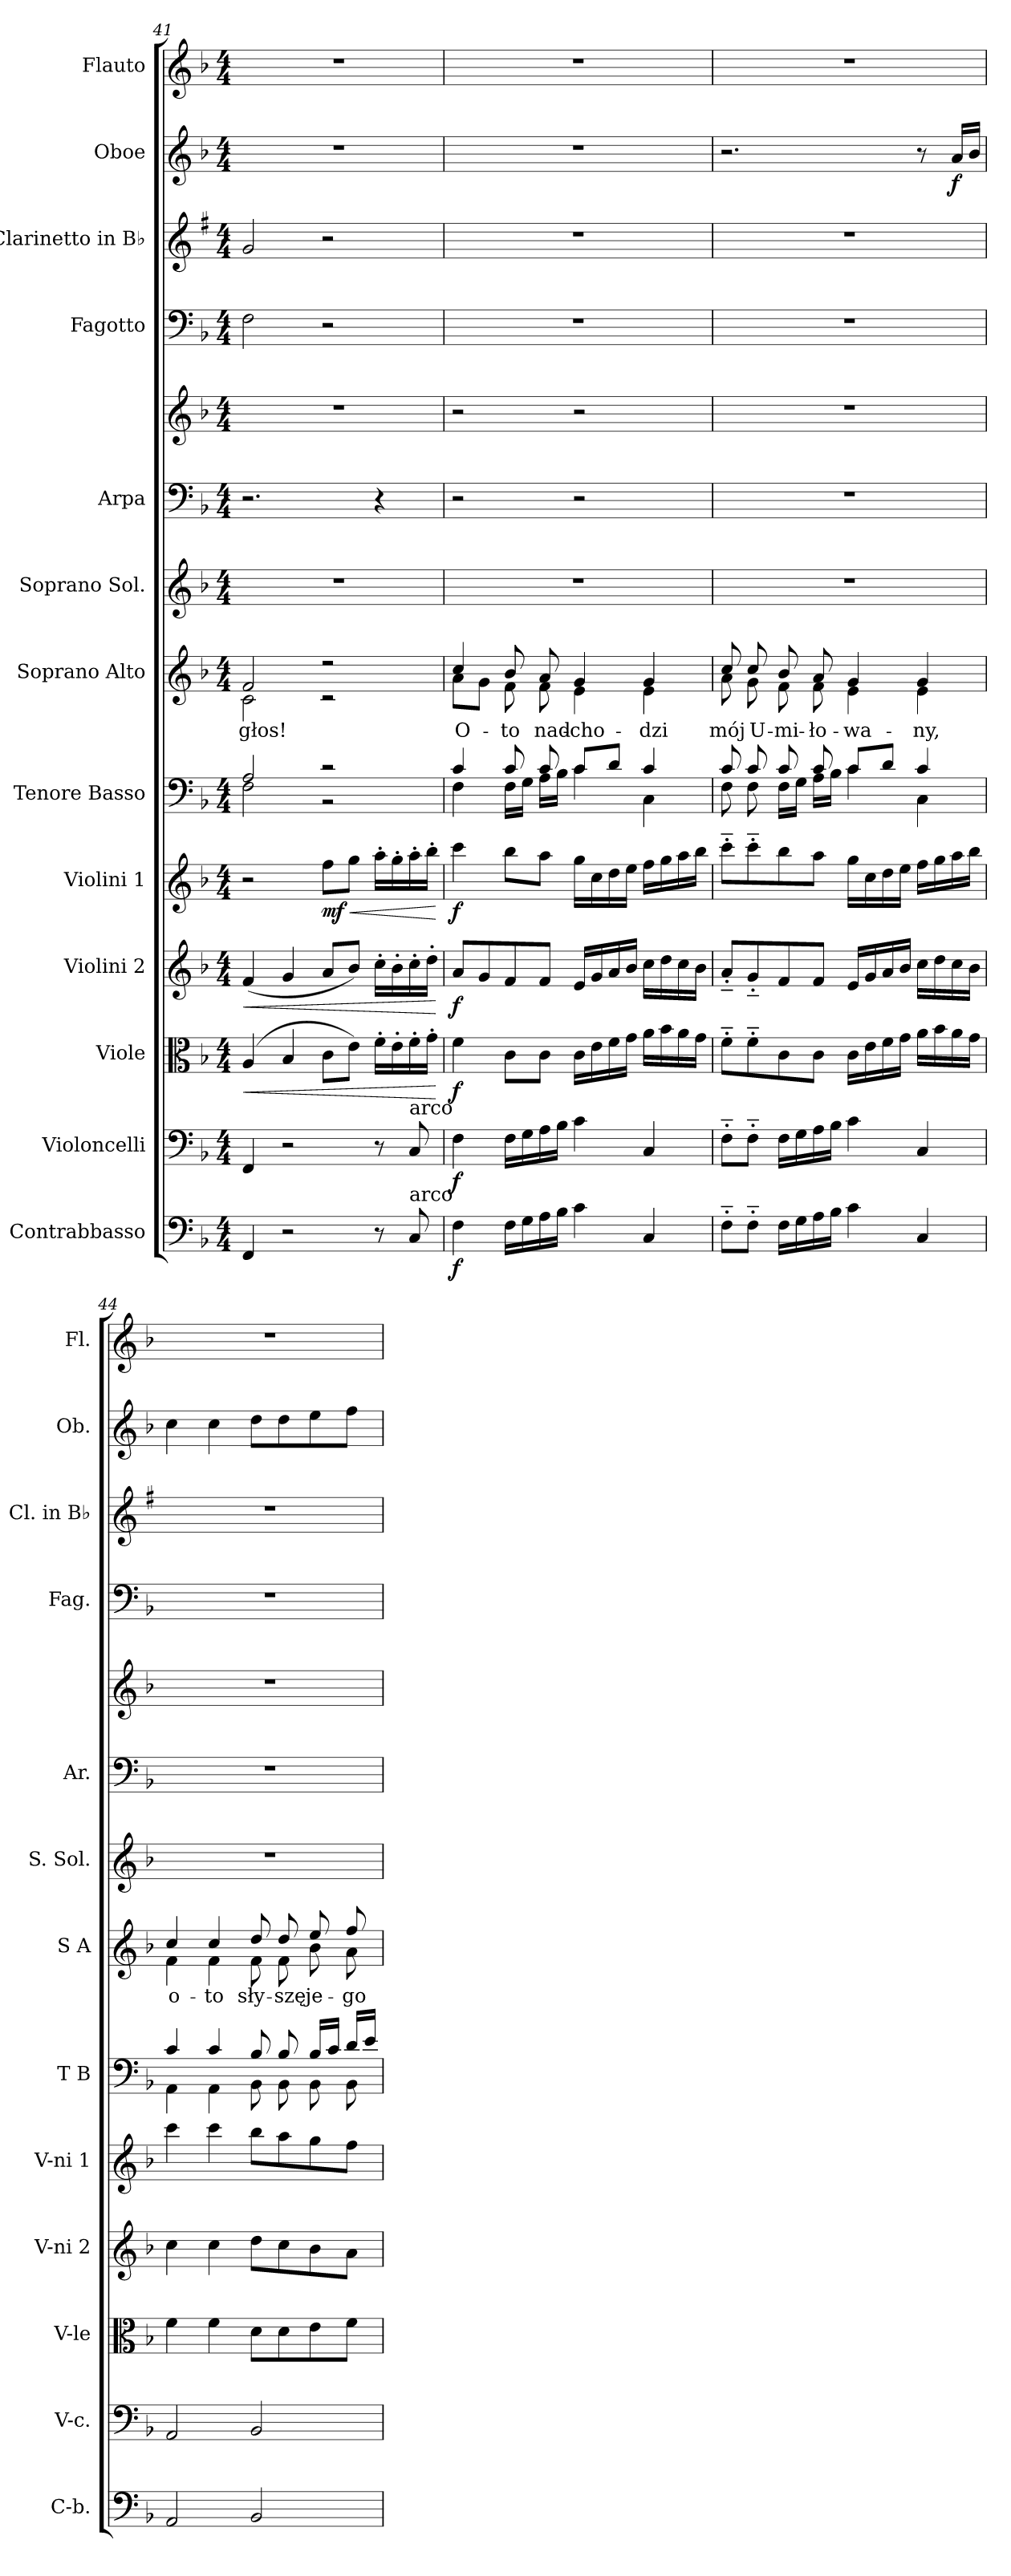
**kern	**dynam	**kern	**dynam	**kern	**dynam	**kern	**dynam	**kern	**dynam	**kern	**kern	**text	**kern	**kern	**kern	**kern	**kern	**kern	**dynam	**kern
*part13	*part13	*part12	*part12	*part11	*part11	*part10	*part10	*part9	*part9	*part8	*part7	*part7	*part6	*part5	*part5	*part4	*part3	*part2	*part2	*part1
*staff14	*staff14	*staff13	*staff13	*staff12	*staff12	*staff11	*staff11	*staff10	*staff10	*staff9	*staff8	*staff8	*staff7	*staff6	*staff5	*staff4	*staff3	*staff2	*staff2	*staff1
*I"Contrabbasso	*	*I"Violoncelli	*	*I"Viole	*	*I"Violini 2	*	*I"Violini 1	*	*I"Tenore Basso	*I"Soprano Alto	*	*I"Soprano Sol.	*I"Arpa	*	*I"Fagotto	*I"Clarinetto in B♭	*I"Oboe	*	*I"Flauto
*I'C-b.	*	*I'V-c.	*	*I'V-le	*	*I'V-ni 2	*	*I'V-ni 1	*	*I'T B	*I'S A	*	*I'S. Sol.	*I'Ar.	*	*I'Fag.	*I'Cl. in B♭	*I'Ob.	*	*I'Fl.
*clefF4	*	*clefF4	*	*clefC3	*	*clefG2	*	*clefG2	*	*clefF4	*clefG2	*	*clefG2	*clefF4	*clefG2	*clefF4	*clefG2	*clefG2	*	*clefG2
*	*	*	*	*	*	*	*	*	*	*	*	*	*	*	*	*	*ITrd1c2	*	*	*
*k[b-]	*	*k[b-]	*	*k[b-]	*	*k[b-]	*	*k[b-]	*	*k[b-]	*k[b-]	*	*k[b-]	*k[b-]	*k[b-]	*k[b-]	*k[b-]	*k[b-]	*	*k[b-]
*M4/4	*	*M4/4	*	*M4/4	*	*M4/4	*	*M4/4	*	*M4/4	*M4/4	*	*M4/4	*M4/4	*M4/4	*M4/4	*M4/4	*M4/4	*	*M4/4
=41	=41	=41	=41	=41	=41	=41	=41	=41	=41	=41	=41	=41	=41	=41	=41	=41	=41	=41	=41	=41
!	!	!	!	!	!LO:HP:b	!	!LO:HP:b	!	!	!	!	!	!	!	!	!	!	!	!	!
*	*	*	*	*	*	*	*	*	*	*^	*^	*	*	*	*	*	*	*	*	*
4FF	.	4FF	.	(4A	<	(4f	<	2r	.	2A	2F	2f	2c	głos!	1r	2.r	1r	2F	2f	1r	.	1r
2r	.	2r	.	4B-	.	4g	.	.	.	.	.	.	.	.	.	.	.	.	.	.	.	.
!	!	!	!	!	!	!	!	!	!LO:HP:b	!	!	!	!	!	!	!	!	!	!	!	!	!
.	.	.	.	8cL	.	8aL	.	8ffL	< mf	2r	2r	2r	2r	.	.	.	.	2r	2r	.	.	.
.	.	.	.	8eJ)	.	8b-J)	.	8ggJ	.	.	.	.	.	.	.	.	.	.	.	.	.	.
8r	.	8r	.	16f'LL	.	16cc'LL	.	16aa'LL	.	.	.	.	.	.	.	4r	.	.	.	.	.	.
.	.	.	.	16e'	.	16b-'	.	16gg'	.	.	.	.	.	.	.	.	.	.	.	.	.	.
!	!	!LO:TX:a:t=arco	!	!	!	!	!	!	!	!	!	!	!	!	!	!	!	!	!	!	!	!
!LO:TX:a:t=arco	!	!	!	!	!	!	!	!	!	!	!	!	!	!	!	!	!	!	!	!	!	!
8C	.	8C	.	16f'	.	16cc'	.	16aa'	.	.	.	.	.	.	.	.	.	.	.	.	.	.
.	.	.	.	16g'JJ	.	16dd'JJ	.	16bb-'JJ	.	.	.	.	.	.	.	.	.	.	.	.	.	.
*	*	*	*	*	*	*	*	*	*	*v	*v	*	*	*	*	*	*	*	*	*	*	*
*	*	*	*	*	*	*	*	*	*	*	*v	*v	*	*	*	*	*	*	*	*	*
.	.	.	.	.	[	.	[	.	[	.	.	.	.	.	.	.	.	.	.	.
=42	=42	=42	=42	=42	=42	=42	=42	=42	=42	=42	=42	=42	=42	=42	=42	=42	=42	=42	=42	=42
*	*	*	*	*	*	*	*	*	*	*^	*^	*	*	*	*	*	*	*	*	*
4F	f	4F	f	4f	f	8aL	f	4ccc	f	4c	4F	4cc	8aL	O-	1r	2r	2r	1r	1r	1r	.	1r
.	.	.	.	.	.	8g	.	.	.	.	.	.	8gJ	.	.	.	.	.	.	.	.	.
16FLL	.	16FLL	.	8cL	.	8f	.	8bb-L	.	8c	16FLL	8b-	8f	-to	.	.	.	.	.	.	.	.
16G	.	16G	.	.	.	.	.	.	.	.	16GJJ	.	.	.	.	.	.	.	.	.	.	.
16A	.	16A	.	8cJ	.	8fJ	.	8aaJ	.	8c	16ALL	8a	8f	nad-	.	.	.	.	.	.	.	.
16B-JJ	.	16B-JJ	.	.	.	.	.	.	.	.	16B-JJ	.	.	.	.	.	.	.	.	.	.	.
4c	.	4c	.	16cLL	.	16eLL	.	16ggLL	.	8cL	4c	4g	4e	-cho-	.	2r	2r	.	.	.	.	.
.	.	.	.	16e	.	16g	.	16cc	.	.	.	.	.	.	.	.	.	.	.	.	.	.
.	.	.	.	16f	.	16a	.	16dd	.	8dJ	.	.	.	.	.	.	.	.	.	.	.	.
.	.	.	.	16gJJ	.	16b-JJ	.	16eeJJ	.	.	.	.	.	.	.	.	.	.	.	.	.	.
4C	.	4C	.	16aLL	.	16ccLL	.	16ffLL	.	4c	4C	4g	4e	-dzi	.	.	.	.	.	.	.	.
.	.	.	.	16b-	.	16dd	.	16gg	.	.	.	.	.	.	.	.	.	.	.	.	.	.
.	.	.	.	16a	.	16cc	.	16aa	.	.	.	.	.	.	.	.	.	.	.	.	.	.
.	.	.	.	16gJJ	.	16b-JJ	.	16bb-JJ	.	.	.	.	.	.	.	.	.	.	.	.	.	.
=43	=43	=43	=43	=43	=43	=43	=43	=43	=43	=43	=43	=43	=43	=43	=43	=43	=43	=43	=43	=43	=43	=43
8F'~L	.	8F'~L	.	8f'~L	.	8a'~L	.	8ccc'~L	.	8c	8F	8cc	8a	mój	1r	1r	1r	1r	1r	2.r	.	1r
8F'~J	.	8F'~J	.	8f'~	.	8g'~	.	8ccc'~	.	8c	8F	8cc	8g	U-	.	.	.	.	.	.	.	.
16FLL	.	16FLL	.	8c	.	8f	.	8bb-	.	8c	16FLL	8b-	8f	-mi-	.	.	.	.	.	.	.	.
16G	.	16G	.	.	.	.	.	.	.	.	16GJJ	.	.	.	.	.	.	.	.	.	.	.
16A	.	16A	.	8cJ	.	8fJ	.	8aaJ	.	8c	16ALL	8a	8f	-ło-	.	.	.	.	.	.	.	.
16B-JJ	.	16B-JJ	.	.	.	.	.	.	.	.	16B-JJ	.	.	.	.	.	.	.	.	.	.	.
4c	.	4c	.	16cLL	.	16eLL	.	16ggLL	.	8cL	4c	4g	4e	-wa-	.	.	.	.	.	.	.	.
.	.	.	.	16e	.	16g	.	16cc	.	.	.	.	.	.	.	.	.	.	.	.	.	.
.	.	.	.	16f	.	16a	.	16dd	.	8dJ	.	.	.	.	.	.	.	.	.	.	.	.
.	.	.	.	16gJJ	.	16b-JJ	.	16eeJJ	.	.	.	.	.	.	.	.	.	.	.	.	.	.
4C	.	4C	.	16aLL	.	16ccLL	.	16ffLL	.	4c	4C	4g	4e	-ny,	.	.	.	.	.	8r	.	.
.	.	.	.	16b-	.	16dd	.	16gg	.	.	.	.	.	.	.	.	.	.	.	.	.	.
.	.	.	.	16a	.	16cc	.	16aa	.	.	.	.	.	.	.	.	.	.	.	16aLL	f	.
.	.	.	.	16gJJ	.	16b-JJ	.	16bb-JJ	.	.	.	.	.	.	.	.	.	.	.	16b-JJ	.	.
=44	=44	=44	=44	=44	=44	=44	=44	=44	=44	=44	=44	=44	=44	=44	=44	=44	=44	=44	=44	=44	=44	=44
2AA	.	2AA	.	4f	.	4cc	.	4ccc	.	4c	4AA	4cc	4f	o-	1r	1r	1r	1r	1r	4cc	.	1r
.	.	.	.	4f	.	4cc	.	4ccc	.	4c	4AA	4cc	4f	-to	.	.	.	.	.	4cc	.	.
2BB-	.	2BB-	.	8dL	.	8ddL	.	8bb-L	.	8B-	8BB-	8dd	8f	sły-	.	.	.	.	.	8ddL	.	.
.	.	.	.	8d	.	8cc	.	8aa	.	8B-	8BB-	8dd	8f	-szę	.	.	.	.	.	8dd	.	.
.	.	.	.	8e	.	8b-	.	8gg	.	16B-LL	8BB-	8ee	8b-	je-	.	.	.	.	.	8ee	.	.
.	.	.	.	.	.	.	.	.	.	16cJJ	.	.	.	.	.	.	.	.	.	.	.	.
.	.	.	.	8fJ	.	8aJ	.	8ffJ	.	16dLL	8BB-	8ff	8a	-go	.	.	.	.	.	8ffJ	.	.
.	.	.	.	.	.	.	.	.	.	16eJJ	.	.	.	.	.	.	.	.	.	.	.	.
*	*	*	*	*	*	*	*	*	*	*v	*v	*	*	*	*	*	*	*	*	*	*	*
*	*	*	*	*	*	*	*	*	*	*	*v	*v	*	*	*	*	*	*	*	*	*
=	=	=	=	=	=	=	=	=	=	=	=	=	=	=	=	=	=	=	=	=
*-	*-	*-	*-	*-	*-	*-	*-	*-	*-	*-	*-	*-	*-	*-	*-	*-	*-	*-	*-	*-
